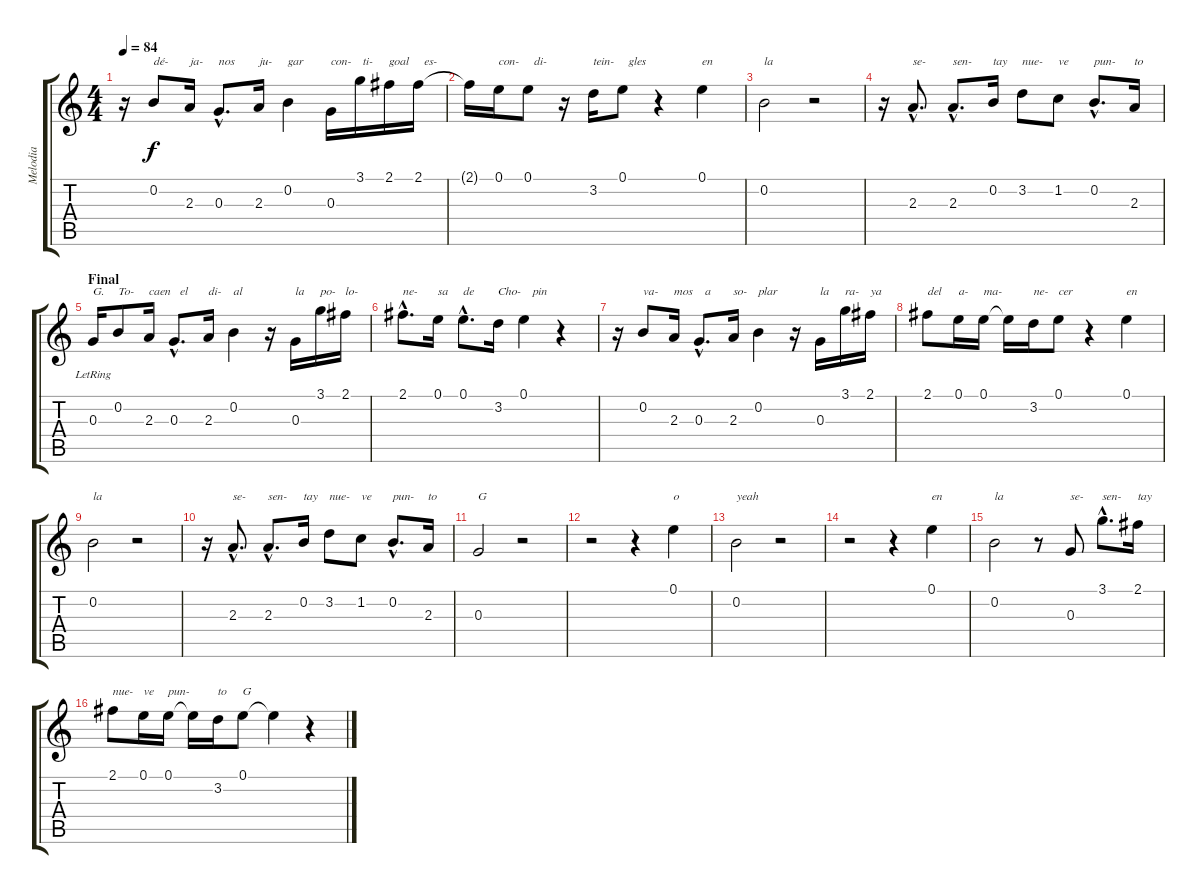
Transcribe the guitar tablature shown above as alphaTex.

\track ("Melodia" "Melodia") {instrument acousticguitarnylon}
\staff {score tabs}
\tuning (E4 B3 G3 D3 A2 E2) {hide}
\ts (4 4)
\tempo 84
\clef g2
\ks c
r.16{dy f} 0.2.8{txt "dé-"} 2.3.16{txt "ja-"} 0.3{hac}.8{d txt "nos"} 2.3.16{txt "ju-"} 0.2.4{txt "gar"} 0.3.16{txt "con-"} 3.1.16{txt " ti-"} 2.1.16{txt "goal"} 2.1.16{txt "  es-"} |
2.1{t}.16 0.1.16{txt "con-"} 0.1.8{txt "  di-"} r.16 3.2.16{txt "tein-"} 0.1.8{txt "  gles"} r.4 0.1.4{txt "en"} |
0.2.2{txt "la"} r.2 |
r.16 2.3{hac}.8{d txt "se-"} 2.3{hac}.8{d txt "sen-"} 0.2.16{txt "tay"} 3.2.8{txt "nue-"} 1.2.8{txt "ve"} 0.2{hac}.8{d txt "pun-"} 2.3.16{txt "to"} |
\section ("" "Final")
0.3{lr}.16{txt "G."} 0.2.8{txt "To-"} 2.3.16{txt "caen"} 0.3{hac}.8{d txt "  el"} 2.3.16{txt "di-"} 0.2.4{txt "al"} r.16 0.3.16{txt "la"} 3.1.16{txt "po-"} 2.1.16{txt "lo-"} |
2.1{hac}.8{d txt "ne-"} 0.1.16{txt "sa"} 0.1{hac}.8{d txt "de"} 3.2.16{txt "Cho-"} 0.1.4{txt "   pin"} r.4 |
r.16 0.2.8{txt "va-"} 2.3.16{txt "mos"} 0.3{hac}.8{d txt "  a"} 2.3.16{txt "so-"} 0.2.4{txt "plar"} r.16 0.3.16{txt "la"} 3.1.16{txt "ra-"} 2.1.16{txt "ya"} |
2.1.8{txt "del"} 0.1.16{txt "a-"} 0.1.16{txt "ma-"} 0.1{t}.16 3.2.16{txt "ne-"} 0.1.8{txt "cer"} r.4 0.1.4{txt "en"} |
0.2.2{txt "la"} r.2 |
r.16 2.3{hac}.8{d txt "se-"} 2.3{hac}.8{d txt "sen-"} 0.2.16{txt "tay"} 3.2.8{txt "nue-"} 1.2.8{txt "ve"} 0.2{hac}.8{d txt "pun-"} 2.3.16{txt "to"} |
0.3.2{txt "G"} r.2 |
r.2 r.4 0.1.4{txt "o"} |
0.2.2{txt "yeah"} r.2 |
r.2 r.4 0.1.4{txt "en"} |
0.2.2{txt "la"} r.8 0.3.8{txt "se-"} 3.1{hac}.8{d txt "sen-"} 2.1.16{txt "tay"} |
2.1.8{txt "nue-"} 0.1.16{txt "ve"} 0.1.16{txt "pun-"} 0.1{t}.16 3.2.16{txt "to"} 0.1.8{txt "G"} 0.1{t}.4 r.4
